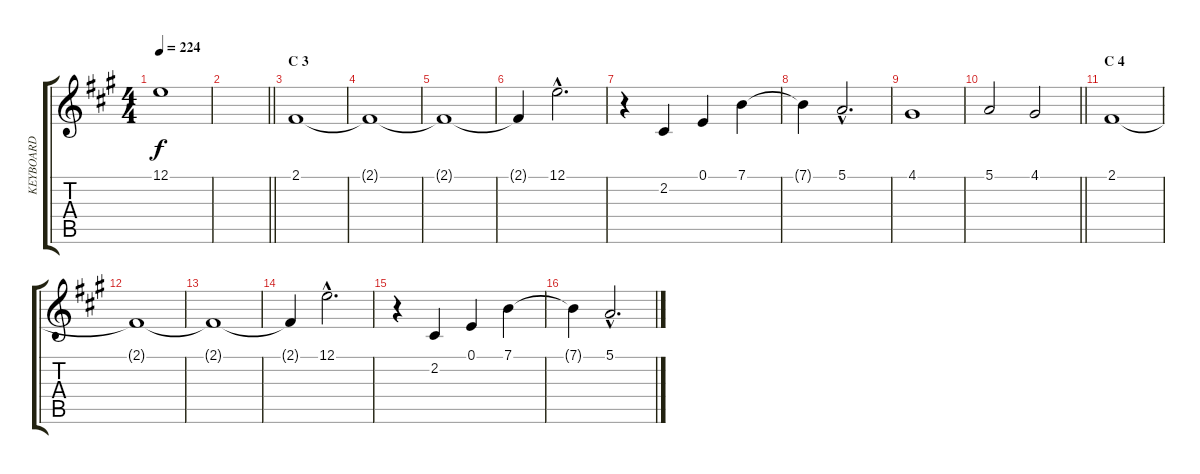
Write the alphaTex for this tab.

\track ("KEYBOARD" "KEYBOARD") {instrument stringensemble1}
\staff {score tabs}
\tuning (E4 B3 G3 D3 A2 E2) {hide}
\ts (4 4)
\tempo 224
\clef g2
\ks a
12.1{t}.1{dy f} |
\barLineRight lightlight
|
\section ("" "C 3")
2.1.1 |
2.1{t}.1 |
2.1{t}.1 |
2.1{t}.4 12.1{hac}.2{d} |
r.4 2.2.4 0.1.4 7.1.4 |
7.1{t}.4 5.1{hac}.2{d} |
4.1.1 |
\barLineRight lightlight
5.1.2 4.1.2 |
\section ("" "C 4")
2.1.1 |
2.1{t}.1 |
2.1{t}.1 |
2.1{t}.4 12.1{hac}.2{d} |
r.4 2.2.4 0.1.4 7.1.4 |
7.1{t}.4 5.1{hac}.2{d}
